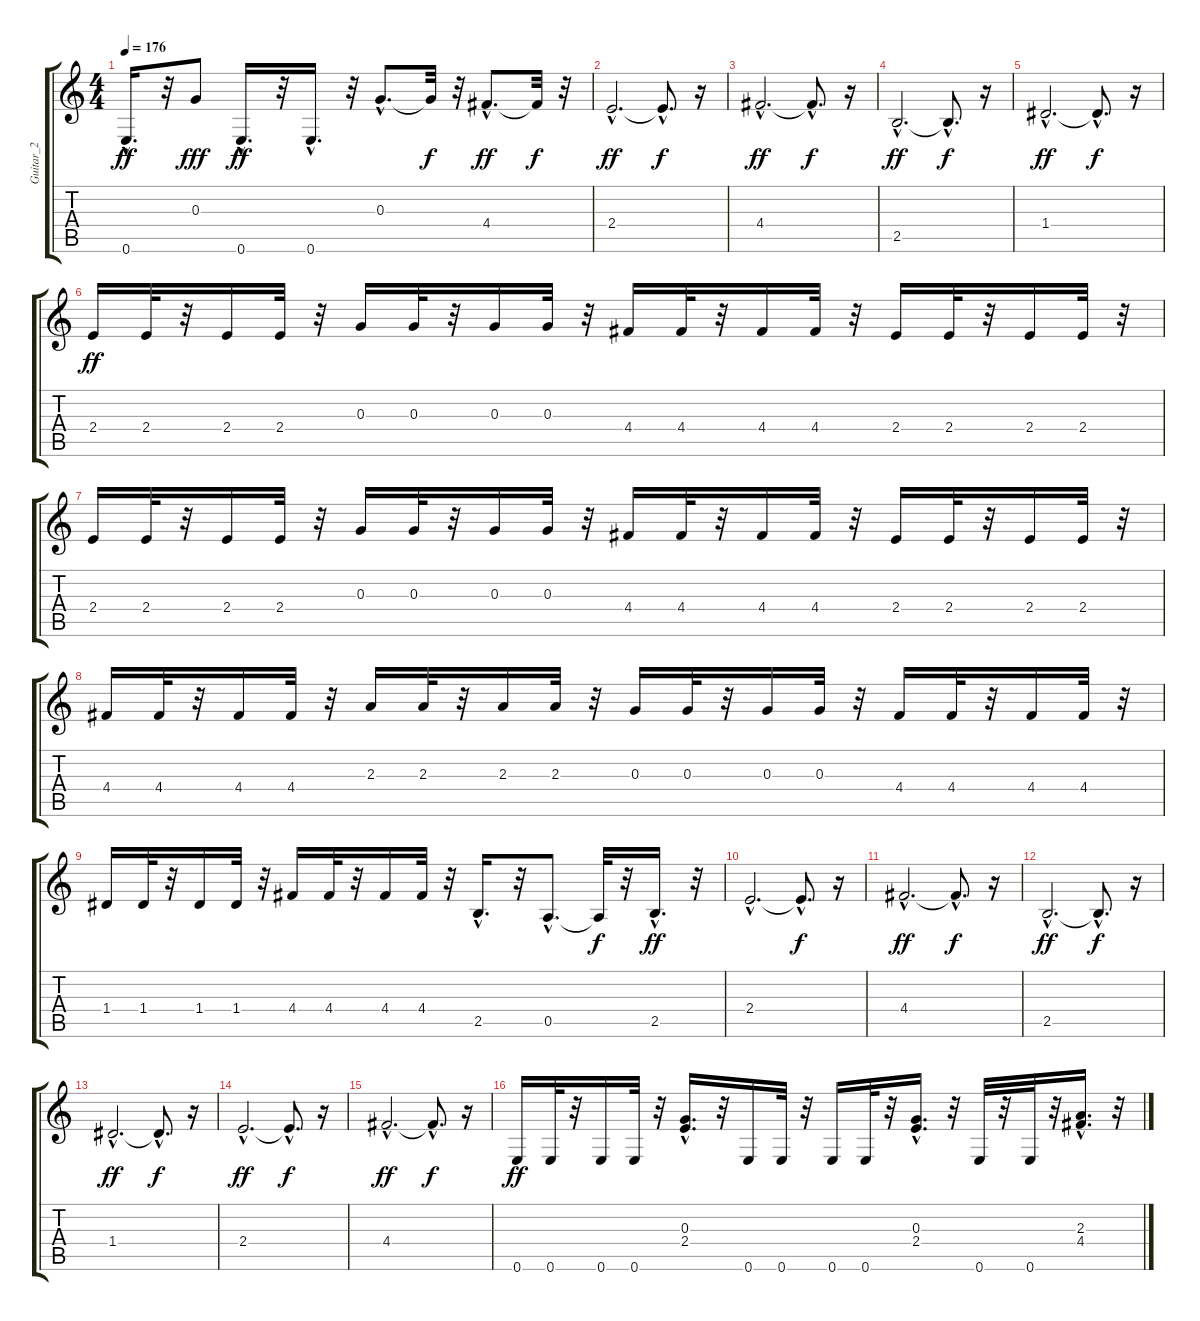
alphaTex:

\track ("Guitar_2" "Guitar_2") {instrument acousticguitarsteel}
\staff {score tabs}
\tuning (E4 B3 G3 D3 A2 E2) {hide}
\ts (4 4)
\tempo 176
\clef g2
\ks c
0.6{hac}.16{d dy ff} r.32 0.3.8{dy fff} 0.6{hac}.16{d dy ff} r.32 0.6{hac}.16{d} r.32 0.3{hac}.8{d} 0.3{t}.32{dy f} r.32 4.4{hac}.8{d dy ff} 4.4{t}.32{dy f} r.32 |
2.4{hac}.2{d dy ff} 2.4{hac t}.8{d dy f} r.16 |
4.4{hac}.2{d dy ff} 4.4{hac t}.8{d dy f} r.16 |
2.5{hac}.2{d dy ff} 2.5{hac t}.8{d dy f} r.16 |
1.4{hac}.2{d dy ff} 1.4{hac t}.8{d dy f} r.16 |
2.4.16{dy ff} 2.4.32 r.32 2.4.16 2.4.32 r.32 0.3.16 0.3.32 r.32 0.3.16 0.3.32 r.32 4.4.16 4.4.32 r.32 4.4.16 4.4.32 r.32 2.4.16 2.4.32 r.32 2.4.16 2.4.32 r.32 |
2.4.16 2.4.32 r.32 2.4.16 2.4.32 r.32 0.3.16 0.3.32 r.32 0.3.16 0.3.32 r.32 4.4.16 4.4.32 r.32 4.4.16 4.4.32 r.32 2.4.16 2.4.32 r.32 2.4.16 2.4.32 r.32 |
4.4.16 4.4.32 r.32 4.4.16 4.4.32 r.32 2.3.16 2.3.32 r.32 2.3.16 2.3.32 r.32 0.3.16 0.3.32 r.32 0.3.16 0.3.32 r.32 4.4.16 4.4.32 r.32 4.4.16 4.4.32 r.32 |
1.4.16 1.4.32 r.32 1.4.16 1.4.32 r.32 4.4.16 4.4.32 r.32 4.4.16 4.4.32 r.32 2.5{hac}.16{d} r.32 0.5{hac}.8{d} 0.5{t}.32{dy f} r.32 2.5{hac}.16{d dy ff} r.32 |
2.4{hac}.2{d} 2.4{hac t}.8{d dy f} r.16 |
4.4{hac}.2{d dy ff} 4.4{hac t}.8{d dy f} r.16 |
2.5{hac}.2{d dy ff} 2.5{hac t}.8{d dy f} r.16 |
1.4{hac}.2{d dy ff} 1.4{hac t}.8{d dy f} r.16 |
2.4{hac}.2{d dy ff} 2.4{hac t}.8{d dy f} r.16 |
4.4{hac}.2{d dy ff} 4.4{hac t}.8{d dy f} r.16 |
0.6.16{dy ff} 0.6.32 r.32 0.6.16 0.6.32 r.32 (0.3{hac} 2.4{hac}).16{d} r.32 0.6.16 0.6.32 r.32 0.6.16 0.6.32 r.32 (0.3{hac} 2.4{hac}).16{d} r.32 0.6.32 r.32 0.6.32 r.32 (2.3{hac} 4.4{hac}).16{d} r.32
